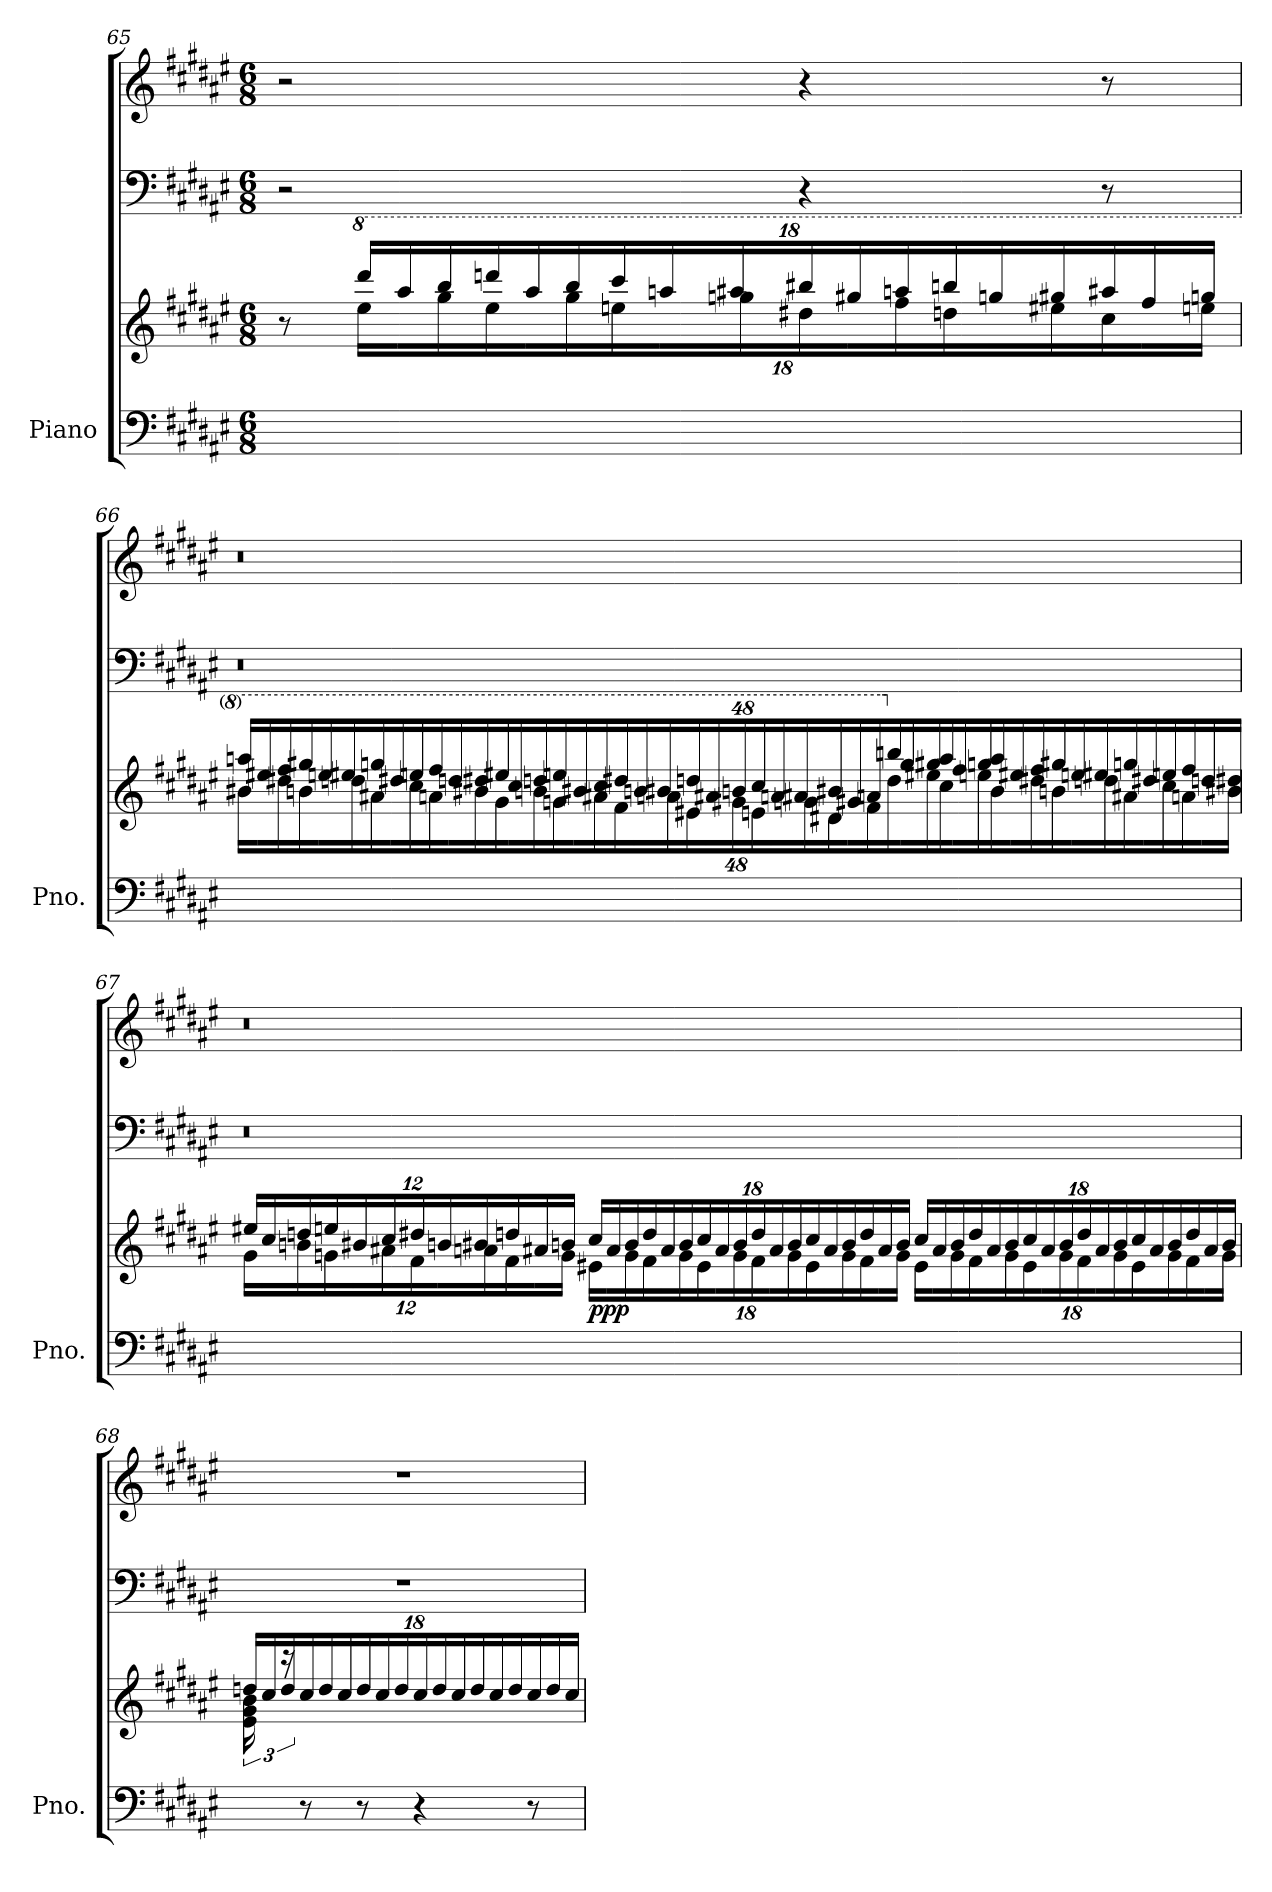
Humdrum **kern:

**kern	**kern	**kern	**kern	**dynam
*part1	*part1	*part1	*part1	*part1
*staff4	*staff3	*staff2	*staff1	*staff1/2/3/4
*I"Piano	*	*	*	*
*I'Pno.	*	*	*	*
*clefF4	*clefG2	*clefF4	*clefG2	*
*k[f#c#g#d#a#e#]	*k[f#c#g#d#a#e#]	*k[f#c#g#d#a#e#]	*k[f#c#g#d#a#e#]	*
*M6/8	*M6/8	*M6/8	*M6/8	*
=65	=65	=65	=65	=65
*	*^	*	*	*
2..ryy	8ryy	8r	2r	2r	.
*	*8va	*	*	*	*
*	*	*Xbrackettup	*	*	*
.	24eee#\LL	24dddd#/LL	.	.	.
.	24rffyy	24aaa#/	.	.	.
.	24ggg#\	24bbb/	.	.	.
*	*brackettup	*Xbrackettup	*	*	*
.	24eee#\	24ddddn/	.	.	.
.	24rffyy	24aaa#/	.	.	.
.	24ggg#\	24bbb/	.	.	.
*	*brackettup	*Xbrackettup	*	*	*
.	24eeen\	24cccc#/	.	.	.
.	24rffyy	24aaan/	.	.	.
.	24gggn\	24aaa#X/	.	.	.
*	*brackettup	*Xbrackettup	*	*	*
.	24ddd#X\	24bbb#X/	4r	4r	.
.	24rffyy	24ggg#X/	.	.	.
.	24fff#\	24aaan/	.	.	.
*	*brackettup	*Xbrackettup	*	*	*
.	24dddn\	24bbbn/	.	.	.
.	24rffyy	24gggn/	.	.	.
.	24eee#X\	24ggg#X/	.	.	.
*	*brackettup	*Xbrackettup	*	*	*
.	24ccc#\	24aaa#X/	8r	8r	.
.	24rffyy	24fff#/	.	.	.
.	24eeen\JJ	24gggn/JJ	.	.	.
!!LO:PB:g=z
=66	=66	=66	=66	=66	=66
*	*brackettup	*Xbrackettup	*	*	*
0ryy	24bb#X\LL	24aaan/LL	0r	0r	.
.	24ryy	24eee#X/	.	.	.
.	24ddd#X\	24fff#/	.	.	.
*	*brackettup	*Xbrackettup	*	*	*
.	24bbn\	24ggg#X/	.	.	.
.	24ryy	24eeen/	.	.	.
.	24dddn\	24eee#X/	.	.	.
*	*brackettup	*Xbrackettup	*	*	*
.	24aa#X\	24gggn/	.	.	.
.	24ryy	24ddd#X/	.	.	.
.	24ccc#\	24eeen/	.	.	.
*	*brackettup	*Xbrackettup	*	*	*
.	24aan\	24fff#/	.	.	.
.	24ryy	24dddn/	.	.	.
.	24bb#X\	24ddd#X/	.	.	.
*	*brackettup	*Xbrackettup	*	*	*
.	24gg#\	24eee#X/	.	.	.
.	24ryy	24ccc#/	.	.	.
.	24bbn\	24dddn/	.	.	.
*	*brackettup	*Xbrackettup	*	*	*
.	24ggn\	24eeen/	.	.	.
.	24ryy	24bb#X/	.	.	.
.	24aa#X\	24ccc#/	.	.	.
*	*brackettup	*Xbrackettup	*	*	*
.	24ff#\	24ddd#X/	.	.	.
.	24ryy	24bbn/	.	.	.
.	24aan\	24bb#X/	.	.	.
*	*brackettup	*Xbrackettup	*	*	*
.	24ee#X\	24dddn/	.	.	.
.	24ryy	24aa#X/	.	.	.
.	24gg#X\	24bbn/	.	.	.
*	*brackettup	*Xbrackettup	*	*	*
.	24een\	24ccc#/	.	.	.
.	24ryy	24aan/	.	.	.
.	24ggn\	24aa#X/	.	.	.
*	*brackettup	*Xbrackettup	*	*	*
.	24dd#X\	24bb#X/	.	.	.
.	24ryy	24gg#X/	.	.	.
.	24ff#\	24aan/	.	.	.
*	*X8va	*	*	*	*
*	*brackettup	*Xbrackettup	*	*	*
.	24dd\	24bbn/	.	.	.
.	24ryy	24gg/	.	.	.
.	24ee#X\	24gg#X/	.	.	.
*	*brackettup	*Xbrackettup	*	*	*
.	24cc#\	24aa/	.	.	.
.	24ryy	24ff#/	.	.	.
.	24een\	24ggn/	.	.	.
*	*brackettup	*Xbrackettup	*	*	*
.	24b#\	24aa/	.	.	.
.	24ryy	24ee#X/	.	.	.
.	24dd#X\	24ff#/	.	.	.
*	*brackettup	*Xbrackettup	*	*	*
.	24bn\	24gg#X/	.	.	.
.	24ryy	24een/	.	.	.
.	24ddn\	24ee#X/	.	.	.
*	*brackettup	*Xbrackettup	*	*	*
.	24a#X\	24ggn/	.	.	.
.	24ryy	24dd#X/	.	.	.
.	24cc#\	24een/	.	.	.
*	*brackettup	*Xbrackettup	*	*	*
.	24an\	24ff#/	.	.	.
.	24ryy	24ddn/	.	.	.
.	24b#X\JJ	24dd#X/JJ	.	.	.
!!LO:LB:g=z
=67	=67	=67	=67	=67	=67
*	*brackettup	*Xbrackettup	*	*	*
0ryy	24g#\LL	24ee#X/LL	0r	0r	.
.	24ryy	24cc#/	.	.	.
.	24bn\	24ddn/	.	.	.
*	*brackettup	*Xbrackettup	*	*	*
.	24gn\	24een/	.	.	.
.	24ryy	24b#X/	.	.	.
.	24a#X\	24cc#/	.	.	.
*	*brackettup	*Xbrackettup	*	*	*
.	24f#\	24dd#X/	.	.	.
.	24ryy	24bn/	.	.	.
.	24an\	24b#X/	.	.	.
*	*brackettup	*Xbrackettup	*	*	*
.	24f#\	24ddn/	.	.	.
.	24ryy	24a#X/	.	.	.
.	24g\JJ	24bn/JJ	.	.	.
*	*brackettup	*Xbrackettup	*	*	*
!	!	!	!	!	!LO:DY:b=3
.	24e#X\LL	24cc#/LL	.	.	ppp
.	24ryy	24a#/	.	.	.
.	24g\	24b/	.	.	.
*	*brackettup	*Xbrackettup	*	*	*
.	24f#\	24dd/	.	.	.
.	24ryy	24a#/	.	.	.
.	24g\	24b/	.	.	.
*	*brackettup	*Xbrackettup	*	*	*
.	24e#\	24cc#/	.	.	.
.	24ryy	24a#/	.	.	.
.	24g\	24b/	.	.	.
*	*brackettup	*Xbrackettup	*	*	*
.	24f#\	24dd/	.	.	.
.	24ryy	24a#/	.	.	.
.	24g\	24b/	.	.	.
*	*brackettup	*Xbrackettup	*	*	*
.	24e#\	24cc#/	.	.	.
.	24ryy	24a#/	.	.	.
.	24g\	24b/	.	.	.
*	*brackettup	*Xbrackettup	*	*	*
.	24f#\	24dd/	.	.	.
.	24ryy	24a#/	.	.	.
.	24g\JJ	24b/JJ	.	.	.
*	*brackettup	*Xbrackettup	*	*	*
.	24e#\LL	24cc#/LL	.	.	.
.	24ryy	24a#/	.	.	.
.	24g\	24b/	.	.	.
*	*brackettup	*Xbrackettup	*	*	*
.	24f#\	24dd/	.	.	.
.	24ryy	24a#/	.	.	.
.	24g\	24b/	.	.	.
*	*brackettup	*Xbrackettup	*	*	*
.	24e#\	24cc#/	.	.	.
.	24ryy	24a#/	.	.	.
.	24g\	24b/	.	.	.
*	*brackettup	*Xbrackettup	*	*	*
.	24f#\	24dd/	.	.	.
.	24ryy	24a#/	.	.	.
.	24g\	24b/	.	.	.
*	*brackettup	*Xbrackettup	*	*	*
.	24e#\	24cc#/	.	.	.
.	24ryy	24a#/	.	.	.
.	24g\	24b/	.	.	.
*	*brackettup	*Xbrackettup	*	*	*
.	24f#\	24dd/	.	.	.
.	24ryy	24a#/	.	.	.
.	24g\JJ	24b/JJ	.	.	.
=68	=68	=68	=68	=68	=68
*	*brackettup	*Xbrackettup	*	*	*
!	!	!	!	!	!LO:DY:b=3
!	!	!	!	!	!LO:DY:n=1:b=3
8ryy	24e#\ 24g#\ 24b\	24ddn/LL	2.r	2.r	other-dynamics pp
.	24ryy	24cc#/	.	.	.
.	24r	24dd/	.	.	.
8r	8ryy	24cc#/	.	.	.
.	.	24dd/	.	.	.
.	.	24cc#/	.	.	.
8r	2ryy	24dd/	.	.	.
.	.	24cc#/	.	.	.
.	.	24dd/	.	.	.
4r	.	24cc#/	.	.	.
.	.	24dd/	.	.	.
.	.	24cc#/	.	.	.
.	.	24dd/	.	.	.
.	.	24cc#/	.	.	.
.	.	24dd/	.	.	.
8r	.	24cc#/	.	.	.
.	.	24dd/	.	.	.
.	.	24cc#/JJ	.	.	.
*	*v	*v	*	*	*
=	=	=	=	=
*-	*-	*-	*-	*-
